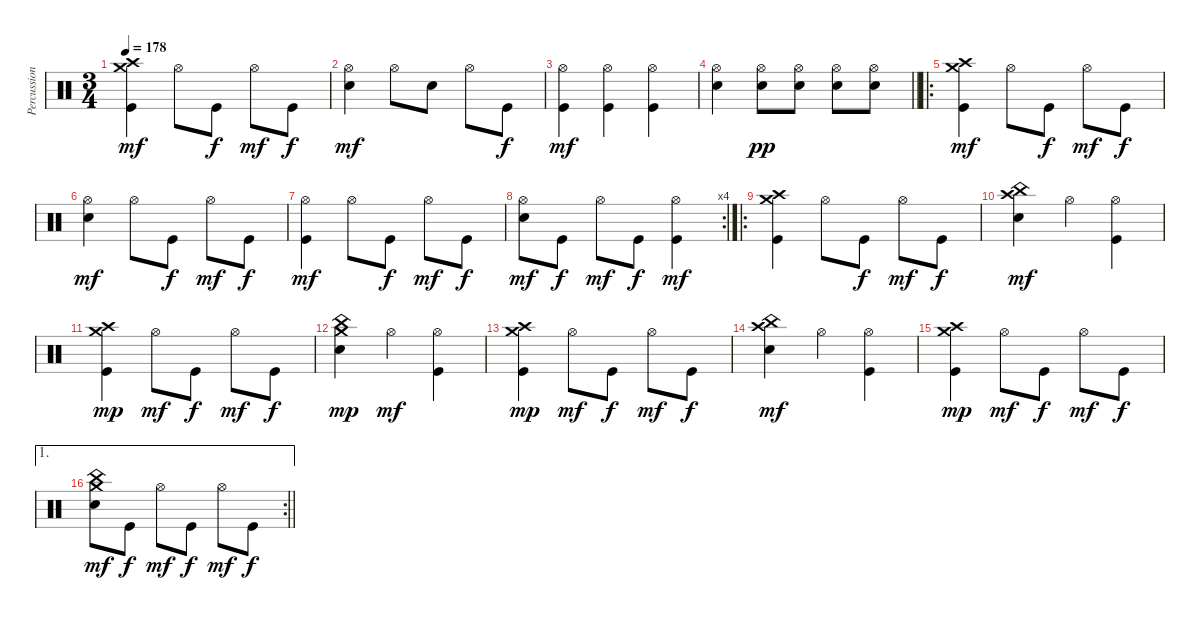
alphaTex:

\track ("Percussions" "Percussion") {instrument percussion}
\staff {score}
\articulation defaults
\ts (3 4)
\tempo 178
\clef neutral
\ks c
("Kick (hit)" "Crash high (hit)" "Crash medium (hit)").4{dy mf} "Hi-Hat (open)".8 "Kick (hit)".8{dy f} "Hi-Hat (open)".8{dy mf} "Kick (hit)".8{dy f} |
("Electric Snare (hit)" "Hi-Hat (open)").4{dy mf} "Hi-Hat (open)".8 "Electric Snare (hit)".8 "Hi-Hat (open)".8 "Kick (hit)".8{dy f} |
("Kick (hit)" "Hi-Hat (open)").4{dy mf} ("Kick (hit)" "Hi-Hat (open)").4 ("Kick (hit)" "Hi-Hat (open)").4 |
\barLineRight lightlight
("Electric Snare (hit)" "Hi-Hat (open)").4 ("Electric Snare (hit)" "Hi-Hat (open)").8{dy pp} ("Electric Snare (hit)" "Hi-Hat (open)").8 ("Electric Snare (hit)" "Hi-Hat (open)").8 ("Electric Snare (hit)" "Hi-Hat (open)").8 |
\ro
("Kick (hit)" "Crash high (hit)" "Crash medium (hit)").4{dy mf} "Hi-Hat (open)".8 "Kick (hit)".8{dy f} "Hi-Hat (open)".8{dy mf} "Kick (hit)".8{dy f} |
("Electric Snare (hit)" "Hi-Hat (open)").4{dy mf} "Hi-Hat (open)".8 "Kick (hit)".8{dy f} "Hi-Hat (open)".8{dy mf} "Kick (hit)".8{dy f} |
("Kick (hit)" "Hi-Hat (open)").4{dy mf} "Hi-Hat (open)".8 "Kick (hit)".8{dy f} "Hi-Hat (open)".8{dy mf} "Kick (hit)".8{dy f} |
\rc 4
("Electric Snare (hit)" "Hi-Hat (open)").8{dy mf} "Kick (hit)".8{dy f} "Hi-Hat (open)".8{dy mf} "Kick (hit)".8{dy f} ("Kick (hit)" "Hi-Hat (open)").4{dy mf} |
\ro
("Kick (hit)" "Crash high (hit)" "Crash medium (hit)").4 "Hi-Hat (open)".8 "Kick (hit)".8{dy f} "Hi-Hat (open)".8{dy mf} "Kick (hit)".8{dy f} |
("Electric Snare (hit)" "China (hit)" "Crash high (hit)").4{dy mf} "Hi-Hat (open)".4 ("Kick (hit)" "Hi-Hat (open)").4 |
("Kick (hit)" "Crash high (hit)" "Crash medium (hit)").4{dy mp} "Hi-Hat (open)".8{dy mf} "Kick (hit)".8{dy f} "Hi-Hat (open)".8{dy mf} "Kick (hit)".8{dy f} |
("Electric Snare (hit)" "China (hit)" "Crash medium (hit)").4{dy mp} "Hi-Hat (open)".4{dy mf} ("Kick (hit)" "Hi-Hat (open)").4 |
("Kick (hit)" "Crash high (hit)" "Crash medium (hit)").4{dy mp} "Hi-Hat (open)".8{dy mf} "Kick (hit)".8{dy f} "Hi-Hat (open)".8{dy mf} "Kick (hit)".8{dy f} |
("Electric Snare (hit)" "China (hit)" "Crash high (hit)").4{dy mf} "Hi-Hat (open)".4 ("Kick (hit)" "Hi-Hat (open)").4 |
("Kick (hit)" "Crash high (hit)" "Crash medium (hit)").4{dy mp} "Hi-Hat (open)".8{dy mf} "Kick (hit)".8{dy f} "Hi-Hat (open)".8{dy mf} "Kick (hit)".8{dy f} |
\ae 1
\rc 2
\barLineRight lightlight
("Electric Snare (hit)" "China (hit)" "Crash medium (hit)").8{dy mf} "Kick (hit)".8{dy f} "Hi-Hat (open)".8{dy mf} "Kick (hit)".8{dy f} "Hi-Hat (open)".8{dy mf} "Kick (hit)".8{dy f}
